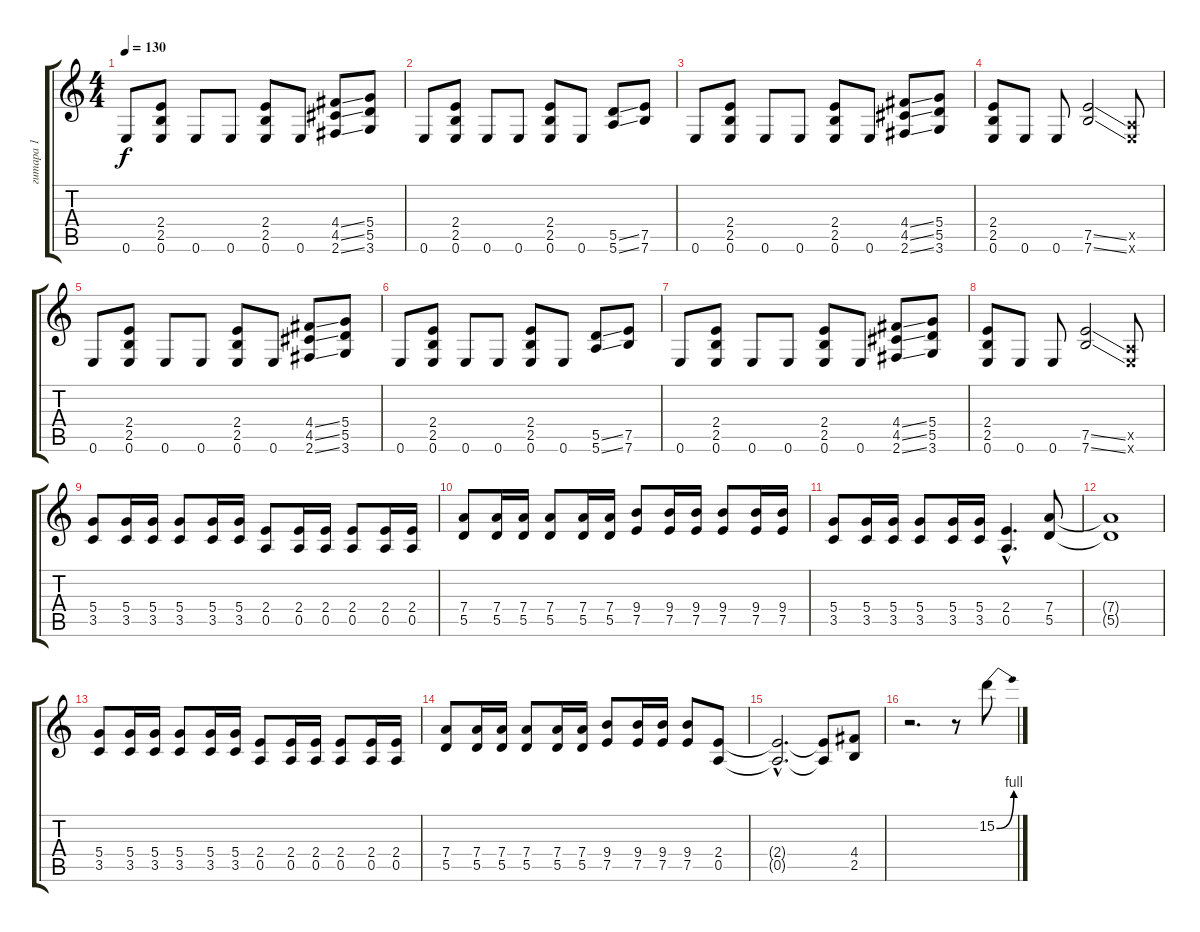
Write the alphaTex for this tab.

\track ("гитара 1" "гитара 1") {instrument distortionguitar}
\staff {score tabs}
\tuning (E4 B3 G3 D3 A2 E2) {hide}
\ts (4 4)
\tempo 130
\clef g2
\ks c
0.6.8{dy f} (2.4 2.5 0.6).8 0.6.8 0.6.8 (2.4 2.5 0.6).8 0.6.8 (4.4{ss} 4.5{ss} 2.6{ss}).8 (5.4 5.5 3.6).8 |
0.6.8 (2.4 2.5 0.6).8 0.6.8 0.6.8 (2.4 2.5 0.6).8 0.6.8 (5.5{ss} 5.6{ss}).8 (7.5 7.6).8 |
0.6.8 (2.4 2.5 0.6).8 0.6.8 0.6.8 (2.4 2.5 0.6).8 0.6.8 (4.4{ss} 4.5{ss} 2.6{ss}).8 (5.4 5.5 3.6).8 |
(2.4 2.5 0.6).8 0.6.8 0.6.8 (7.5{ss} 7.6{ss}).2 (0.5{x} 0.6{x}).8 |
0.6.8 (2.4 2.5 0.6).8 0.6.8 0.6.8 (2.4 2.5 0.6).8 0.6.8 (4.4{ss} 4.5{ss} 2.6{ss}).8 (5.4 5.5 3.6).8 |
0.6.8 (2.4 2.5 0.6).8 0.6.8 0.6.8 (2.4 2.5 0.6).8 0.6.8 (5.5{ss} 5.6{ss}).8 (7.5 7.6).8 |
0.6.8 (2.4 2.5 0.6).8 0.6.8 0.6.8 (2.4 2.5 0.6).8 0.6.8 (4.4{ss} 4.5{ss} 2.6{ss}).8 (5.4 5.5 3.6).8 |
(2.4 2.5 0.6).8 0.6.8 0.6.8 (7.5{ss} 7.6{ss}).2 (0.5{x} 0.6{x}).8 |
(5.4 3.5).8 (5.4 3.5).16 (5.4 3.5).16 (5.4 3.5).8 (5.4 3.5).16 (5.4 3.5).16 (2.4 0.5).8 (2.4 0.5).16 (2.4 0.5).16 (2.4 0.5).8 (2.4 0.5).16 (2.4 0.5).16 |
(7.4 5.5).8 (7.4 5.5).16 (7.4 5.5).16 (7.4 5.5).8 (7.4 5.5).16 (7.4 5.5).16 (9.4 7.5).8 (9.4 7.5).16 (9.4 7.5).16 (9.4 7.5).8 (9.4 7.5).16 (9.4 7.5).16 |
(5.4 3.5).8 (5.4 3.5).16 (5.4 3.5).16 (5.4 3.5).8 (5.4 3.5).16 (5.4 3.5).16 (2.4{hac} 0.5{hac}).4{d} (7.4 5.5).8 |
(7.4{t} 5.5{t}).1 |
(5.4 3.5).8 (5.4 3.5).16 (5.4 3.5).16 (5.4 3.5).8 (5.4 3.5).16 (5.4 3.5).16 (2.4 0.5).8 (2.4 0.5).16 (2.4 0.5).16 (2.4 0.5).8 (2.4 0.5).16 (2.4 0.5).16 |
(7.4 5.5).8 (7.4 5.5).16 (7.4 5.5).16 (7.4 5.5).8 (7.4 5.5).16 (7.4 5.5).16 (9.4 7.5).8 (9.4 7.5).16 (9.4 7.5).16 (9.4 7.5).8 (2.4 0.5).8 |
(2.4{hac t} 0.5{hac t}).2{d} (2.4{t} 0.5{t}).8 (4.4 2.5).8 |
r.2{d volume 14} r.8 15.2{be (bend 0 0 60 4)}.8
